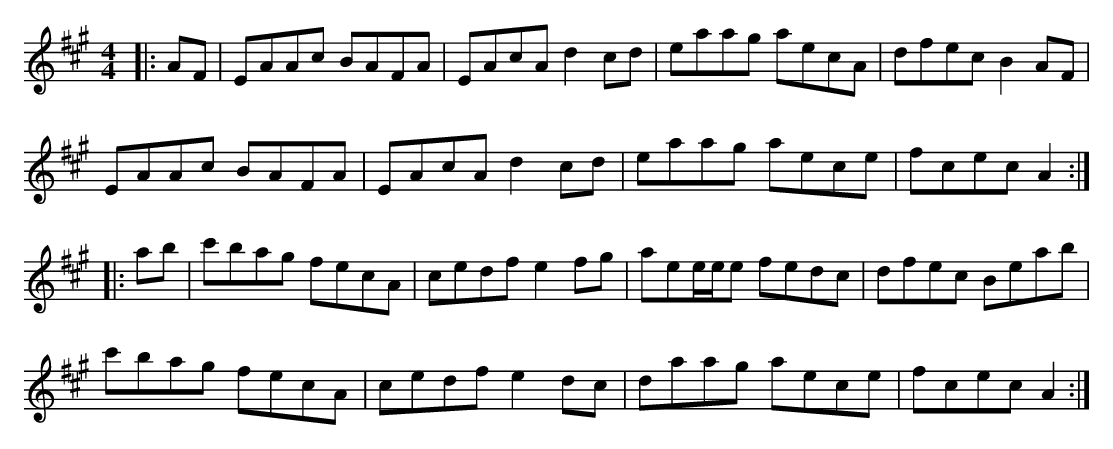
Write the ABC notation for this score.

X:1
M:4/4
K:A
|:AF|EAAc BAFA|EAcA d2cd|eaag aecA|dfec B2AF|
EAAc BAFA|EAcA d2cd|eaag aece|fcec A2:|
|:ab|c'bag fecA|cedf e2fg|aee/e/e fedc|dfec Beab|
c'bag fecA|cedf e2dc|daag aece|fcec A2:|
